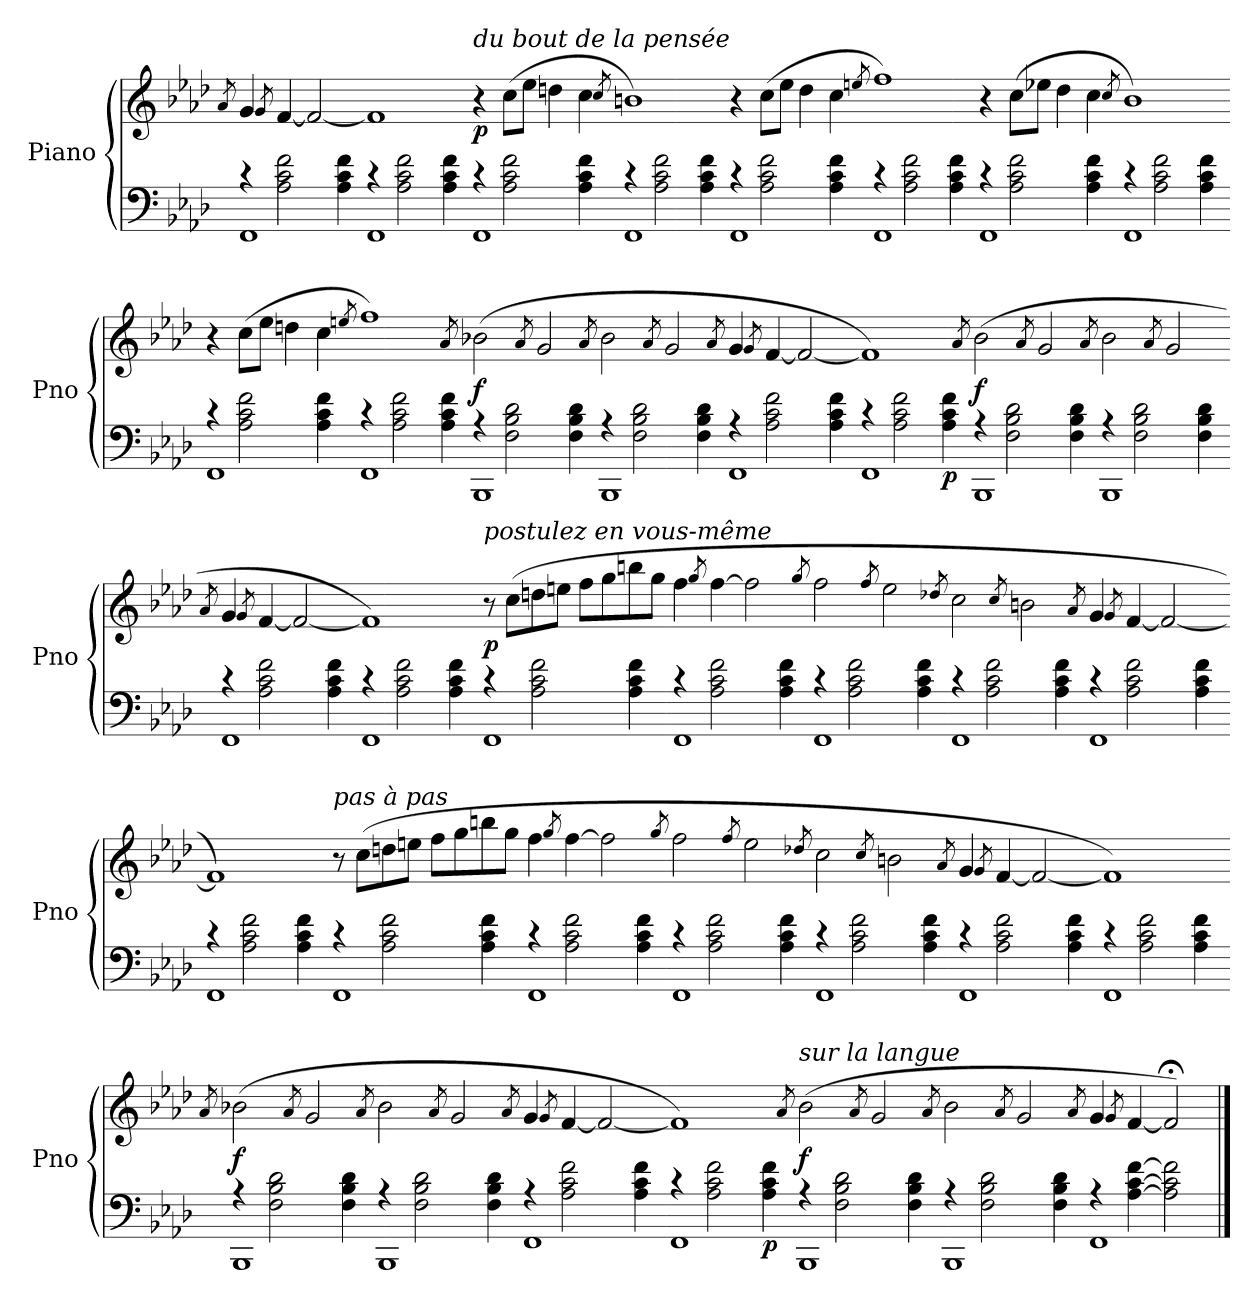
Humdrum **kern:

**kern	**kern	**dynam
*part1	*part1	*part1
*staff2	*staff1	*staff1/2
*I"Piano	*	*
*I'Pno	*	*
!!LO:LB:g=z
*clefF4	*clefG2	*
*k[b-e-a-d-]	*k[b-e-a-d-]	*
=	=	=
.	8qa-/	.
*^	*	*
4r	1FF	4g/	.
.	.	8qg/	.
2A-\ 2c\ 2f\	.	[4f/	.
.	.	2f/_	.
4A-\ 4c\ 4f\	.	.	.
4r	1FF	1f]	.
2A-\ 2c\ 2f\	.	.	.
4A-\ 4c\ 4f\	.	.	.
!	!	!LO:TX:a:i:t=du bout de la pensée	!
!	!	!	!LO:DY:b
4r	1FF	4r	p
2A-\ 2c\ 2f\	.	(>8cc\L	.
.	.	8ee-\J	.
.	.	4ddn\	.
4A-\ 4c\ 4f\	.	4cc\	.
.	.	8qcc/	.
4r	1FF	1bn)	.
2A-\ 2c\ 2f\	.	.	.
4A-\ 4c\ 4f\	.	.	.
4r	1FF	4r	.
2A-\ 2c\ 2f\	.	(>8cc\L	.
.	.	8ee-\J	.
.	.	4dd\	.
4A-\ 4c\ 4f\	.	4cc\	.
.	.	8qeen/	.
4r	1FF	1ff)	.
2A-\ 2c\ 2f\	.	.	.
4A-\ 4c\ 4f\	.	.	.
4r	1FF	4r	.
2A-\ 2c\ 2f\	.	(>8cc\L	.
.	.	8ee-X\J	.
.	.	4dd\	.
4A-\ 4c\ 4f\	.	4cc\	.
.	.	8qcc/	.
4r	1FF	1b)	.
2A-\ 2c\ 2f\	.	.	.
4A-\ 4c\ 4f\	.	.	.
!!LO:LB:g=z
=-	=-	=-	=-
4r	1FF	4r	.
2A-\ 2c\ 2f\	.	(>8cc\L	.
.	.	8ee-\J	.
.	.	4ddn\	.
4A-\ 4c\ 4f\	.	4cc\	.
.	.	8qeen/	.
4r	1FF	1ff)	.
2A-\ 2c\ 2f\	.	.	.
4A-\ 4c\ 4f\	.	.	.
.	.	8qa-/	.
!	!	!	!LO:DY:b
4r	1BBB-	(>2b-\	f
2F\ 2B-\ 2d-\	.	.	.
.	.	8qa-/	.
.	.	2g/	.
4F\ 4B-\ 4d-\	.	.	.
.	.	8qa-/	.
4r	1BBB-	2b-\	.
2F\ 2B-\ 2d-\	.	.	.
.	.	8qa-/	.
.	.	2g/	.
4F\ 4B-\ 4d-\	.	.	.
.	.	8qa-/	.
4r	1FF	4g/	.
.	.	8qg/	.
2A-\ 2c\ 2f\	.	[4f/	.
.	.	2f/_	.
4A-\ 4c\ 4f\	.	.	.
4r	1FF	1f])	.
2A-\ 2c\ 2f\	.	.	.
!	!	!	!LO:DY:b=2
4A-\ 4c\ 4f\	.	.	p
.	.	8qa-/	.
!	!	!	!LO:DY:b
4r	1BBB-	(>2b-\	f
2F\ 2B-\ 2d-\	.	.	.
.	.	8qa-/	.
.	.	2g/	.
4F\ 4B-\ 4d-\	.	.	.
.	.	8qa-/	.
4r	1BBB-	2b-\	.
2F\ 2B-\ 2d-\	.	.	.
.	.	8qa-/	.
.	.	2g/	.
4F\ 4B-\ 4d-\	.	.	.
!!LO:LB:g=z
=-	=-	=-	=-
.	.	8qa-/	.
4r	1FF	4g/	.
.	.	8qg/	.
2A-\ 2c\ 2f\	.	[4f/	.
.	.	2f/_	.
4A-\ 4c\ 4f\	.	.	.
4r	1FF	1f])	.
2A-\ 2c\ 2f\	.	.	.
4A-\ 4c\ 4f\	.	.	.
!	!	!LO:TX:a:i:t=postulez en vous-même	!
!	!	!	!LO:DY:b
4r	1FF	8r	p
.	.	(>8cc\L	.
2A-\ 2c\ 2f\	.	8ddn\	.
.	.	8een\J	.
.	.	8ff\L	.
.	.	8gg\	.
4A-\ 4c\ 4f\	.	8bbn\	.
.	.	8gg\J	.
4r	1FF	4ff\	.
.	.	8qgg/	.
2A-\ 2c\ 2f\	.	[4ff\	.
.	.	2ff\]	.
4A-\ 4c\ 4f\	.	.	.
.	.	8qgg/	.
4r	1FF	2ff\	.
2A-\ 2c\ 2f\	.	.	.
.	.	8qff/	.
.	.	2ee\	.
4A-\ 4c\ 4f\	.	.	.
.	.	8qdd-X/	.
4r	1FF	2cc\	.
2A-\ 2c\ 2f\	.	.	.
.	.	8qcc/	.
.	.	2bn\	.
4A-\ 4c\ 4f\	.	.	.
.	.	8qa-/	.
4r	1FF	4g/	.
.	.	8qg/	.
2A-\ 2c\ 2f\	.	[4f/	.
.	.	2f/_	.
4A-\ 4c\ 4f\	.	.	.
!!LO:LB:g=z
=-	=-	=-	=-
4r	1FF	1f])	.
2A-\ 2c\ 2f\	.	.	.
4A-\ 4c\ 4f\	.	.	.
!	!	!LO:TX:a:i:t=pas à pas	!
4r	1FF	8r	.
.	.	(>8cc\L	.
2A-\ 2c\ 2f\	.	8ddn\	.
.	.	8een\J	.
.	.	8ff\L	.
.	.	8gg\	.
4A-\ 4c\ 4f\	.	8bbn\	.
.	.	8gg\J	.
4r	1FF	4ff\	.
.	.	8qgg/	.
2A-\ 2c\ 2f\	.	[4ff\	.
.	.	2ff\]	.
4A-\ 4c\ 4f\	.	.	.
.	.	8qgg/	.
4r	1FF	2ff\	.
2A-\ 2c\ 2f\	.	.	.
.	.	8qff/	.
.	.	2ee\	.
4A-\ 4c\ 4f\	.	.	.
.	.	8qdd-X/	.
4r	1FF	2cc\	.
2A-\ 2c\ 2f\	.	.	.
.	.	8qcc/	.
.	.	2bn\	.
4A-\ 4c\ 4f\	.	.	.
.	.	8qa-/	.
4r	1FF	4g/	.
.	.	8qg/	.
2A-\ 2c\ 2f\	.	[4f/	.
.	.	2f/_	.
4A-\ 4c\ 4f\	.	.	.
4r	1FF	1f])	.
2A-\ 2c\ 2f\	.	.	.
4A-\ 4c\ 4f\	.	.	.
!!LO:LB:g=z
=-	=-	=-	=-
.	.	8qa-/	.
!	!	!	!LO:DY:b
4r	1BBB-	(>2b-\	f
2F\ 2B-\ 2d-\	.	.	.
.	.	8qa-/	.
.	.	2g/	.
4F\ 4B-\ 4d-\	.	.	.
.	.	8qa-/	.
4r	1BBB-	2b-\	.
2F\ 2B-\ 2d-\	.	.	.
.	.	8qa-/	.
.	.	2g/	.
4F\ 4B-\ 4d-\	.	.	.
.	.	8qa-/	.
4r	1FF	4g/	.
.	.	8qg/	.
2A-\ 2c\ 2f\	.	[4f/	.
.	.	2f/_	.
4A-\ 4c\ 4f\	.	.	.
4r	1FF	1f])	.
2A-\ 2c\ 2f\	.	.	.
!	!	!	!LO:DY:b=2
4A-\ 4c\ 4f\	.	.	p
.	.	8qa-/	.
!	!	!LO:TX:a:i:t=sur la langue	!
!	!	!	!LO:DY:b
4r	1BBB-	(>2b-\	f
2F\ 2B-\ 2d-\	.	.	.
.	.	8qa-/	.
.	.	2g/	.
4F\ 4B-\ 4d-\	.	.	.
.	.	8qa-/	.
4r	1BBB-	2b-\	.
2F\ 2B-\ 2d-\	.	.	.
.	.	8qa-/	.
.	.	2g/	.
4F\ 4B-\ 4d-\	.	.	.
.	.	8qa-/	.
4r	1FF	4g/	.
.	.	8qg/	.
[4A-\ [4c\ [4f\	.	[4f/	.
2A-\] 2c\] 2f\]	.	2f;</])	.
*v	*v	*	*
==	==	==
*-	*-	*-
